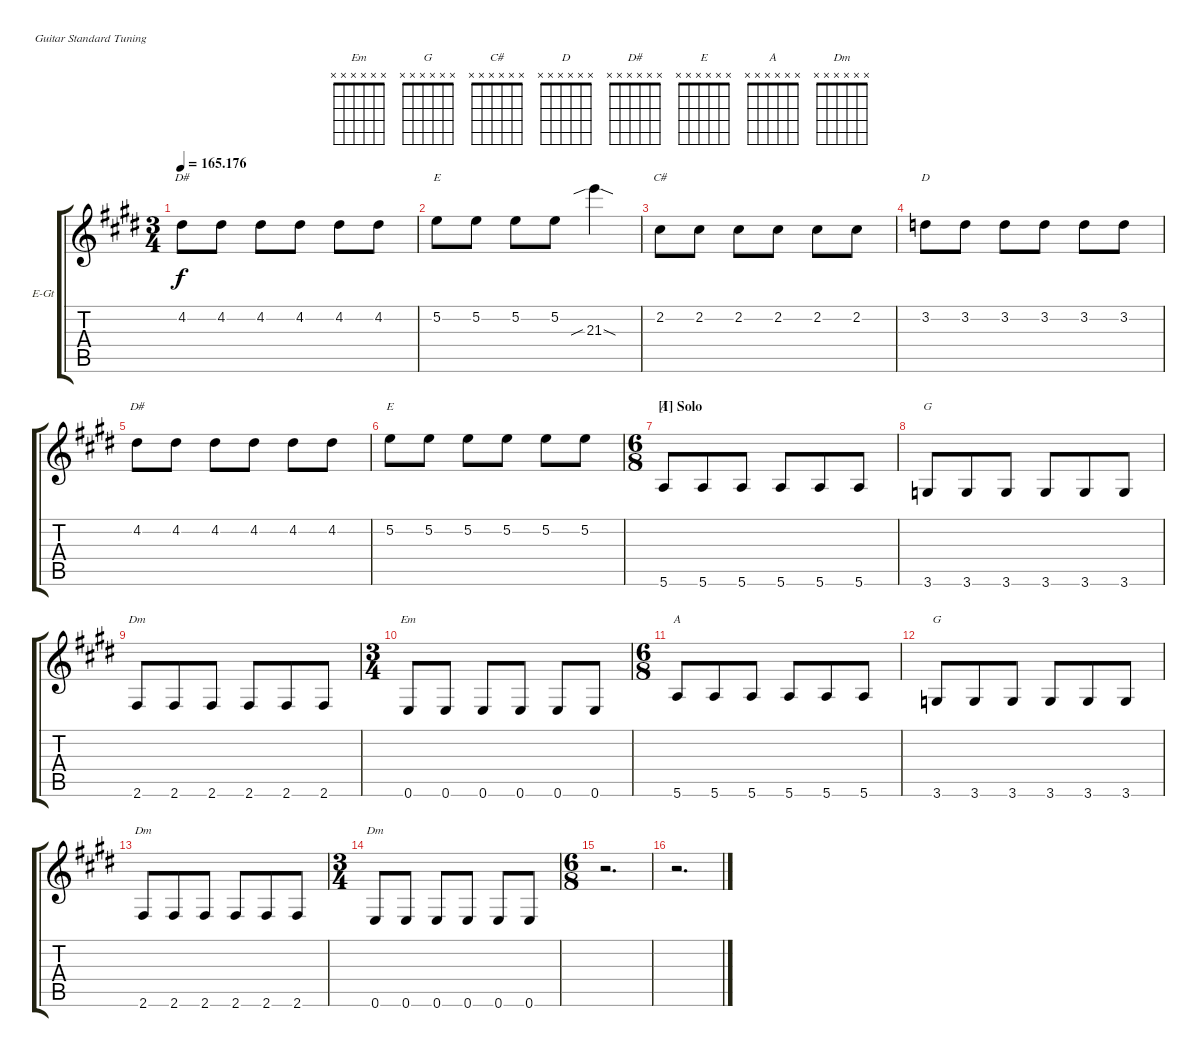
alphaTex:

\defaultSystemsLayout 4
\bracketExtendMode groupsimilarinstruments
\firstSystemTrackNameOrientation horizontal
\otherSystemsTrackNameOrientation horizontal
\track ("Additional Gtr " "E-Gt") {multiBarRest instrument distortionguitar}
\staff {score tabs}
\tuning (E4 B3 G3 D3 A2 E2)
\chord ("Em" x x x x x x)
\chord ("G" x x x x x x)
\chord ("C#" x x x x x x)
\chord ("D" x x x x x x)
\chord ("D#" x x x x x x)
\chord ("E" x x x x x x)
\chord ("A" x x x x x x)
\chord ("Dm" x x x x x x)
\ts (3 4)
\tempo
165.176
\accidentals auto
\clef g2
\ottava regular
\simile none
\ks e
4.2.8{ch "D#" dy f} 4.2.8 4.2.8 4.2.8 4.2.8 4.2.8 |
5.2.8{ch "E"} 5.2.8 5.2.8 5.2.8 21.3{sib sod}.4 |
2.2.8{ch "C#"} 2.2.8 2.2.8 2.2.8 2.2.8 2.2.8 |
3.2.8{ch "D"} 3.2.8 3.2.8 3.2.8 3.2.8 3.2.8 |
4.2.8{ch "D#"} 4.2.8 4.2.8 4.2.8 4.2.8 4.2.8 |
5.2.8{ch "E"} 5.2.8 5.2.8 5.2.8 5.2.8 5.2.8 |
\ts (6 8)
\section ("I" "Solo")
5.6.8{ch "A"} 5.6.8 5.6.8 5.6.8 5.6.8 5.6.8 |
3.6.8{ch "G"} 3.6.8 3.6.8 3.6.8 3.6.8 3.6.8 |
2.6.8{ch "Dm"} 2.6.8 2.6.8 2.6.8 2.6.8 2.6.8 |
\ts (3 4)
0.6.8{ch "Em"} 0.6.8 0.6.8 0.6.8 0.6.8 0.6.8 |
\ts (6 8)
5.6.8{ch "A"} 5.6.8 5.6.8 5.6.8 5.6.8 5.6.8 |
3.6.8{ch "G"} 3.6.8 3.6.8 3.6.8 3.6.8 3.6.8 |
2.6.8{ch "Dm"} 2.6.8 2.6.8 2.6.8 2.6.8 2.6.8 |
\ts (3 4)
0.6.8{ch "Dm"} 0.6.8 0.6.8 0.6.8 0.6.8 0.6.8 |
\ts (6 8)
r.2{d} |
r.2{d}
